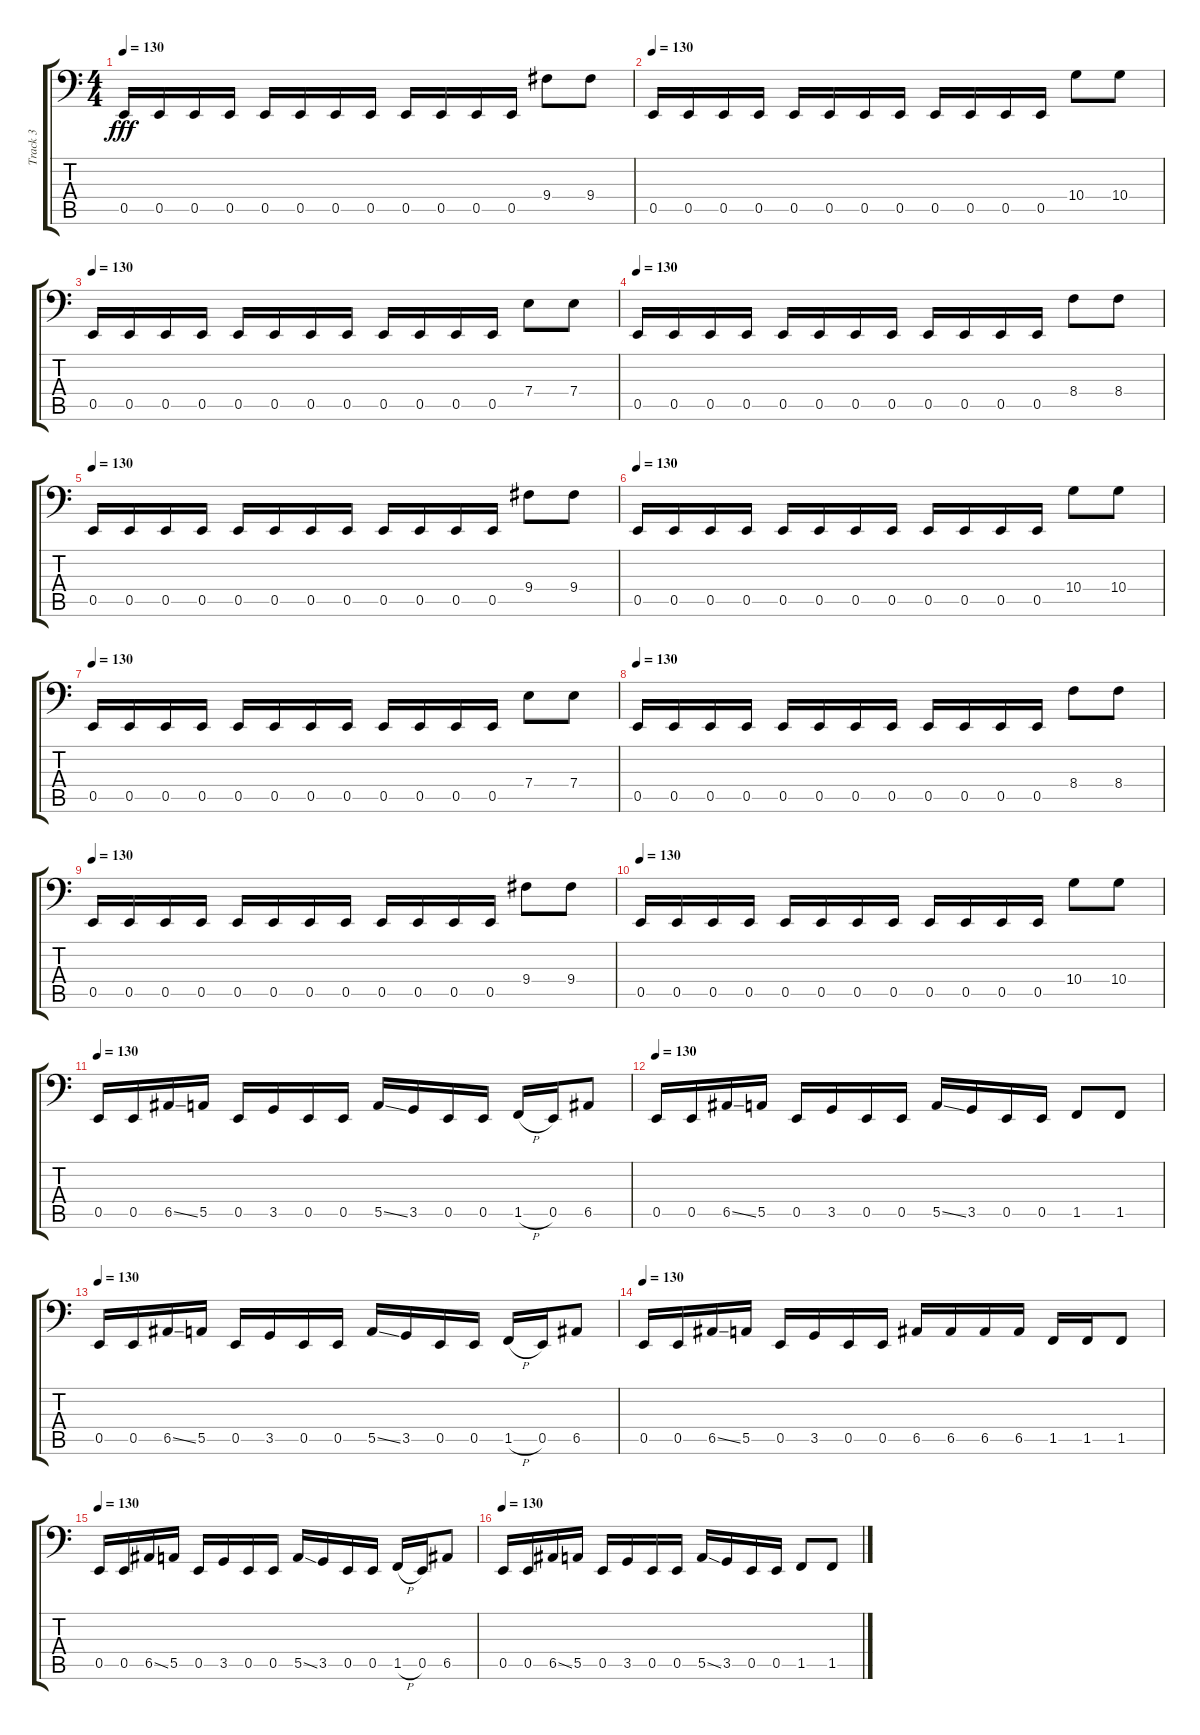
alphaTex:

\track ("Track 3" "Track 3") {instrument electricbasspick}
\staff {score tabs}
\tuning (C3 G2 D2 A1 E1 B0) {hide}
\ts (4 4)
\tempo 130
\clef f4
\ks c
0.5.16{dy fff} 0.5.16 0.5.16 0.5.16 0.5.16 0.5.16 0.5.16 0.5.16 0.5.16 0.5.16 0.5.16 0.5.16 9.4.8 9.4.8 |
\tempo 130
0.5.16 0.5.16 0.5.16 0.5.16 0.5.16 0.5.16 0.5.16 0.5.16 0.5.16 0.5.16 0.5.16 0.5.16 10.4.8 10.4.8 |
\tempo 130
0.5.16 0.5.16 0.5.16 0.5.16 0.5.16 0.5.16 0.5.16 0.5.16 0.5.16 0.5.16 0.5.16 0.5.16 7.4.8 7.4.8 |
\tempo 130
0.5.16 0.5.16 0.5.16 0.5.16 0.5.16 0.5.16 0.5.16 0.5.16 0.5.16 0.5.16 0.5.16 0.5.16 8.4.8 8.4.8 |
\tempo 130
0.5.16 0.5.16 0.5.16 0.5.16 0.5.16 0.5.16 0.5.16 0.5.16 0.5.16 0.5.16 0.5.16 0.5.16 9.4.8 9.4.8 |
\tempo 130
0.5.16 0.5.16 0.5.16 0.5.16 0.5.16 0.5.16 0.5.16 0.5.16 0.5.16 0.5.16 0.5.16 0.5.16 10.4.8 10.4.8 |
\tempo 130
0.5.16 0.5.16 0.5.16 0.5.16 0.5.16 0.5.16 0.5.16 0.5.16 0.5.16 0.5.16 0.5.16 0.5.16 7.4.8 7.4.8 |
\tempo 130
0.5.16 0.5.16 0.5.16 0.5.16 0.5.16 0.5.16 0.5.16 0.5.16 0.5.16 0.5.16 0.5.16 0.5.16 8.4.8 8.4.8 |
\tempo 130
0.5.16 0.5.16 0.5.16 0.5.16 0.5.16 0.5.16 0.5.16 0.5.16 0.5.16 0.5.16 0.5.16 0.5.16 9.4.8 9.4.8 |
\tempo 130
0.5.16 0.5.16 0.5.16 0.5.16 0.5.16 0.5.16 0.5.16 0.5.16 0.5.16 0.5.16 0.5.16 0.5.16 10.4.8 10.4.8 |
\tempo 130
0.5.16 0.5.16 6.5{ss}.16 5.5.16 0.5.16 3.5.16 0.5.16 0.5.16 5.5{ss}.16 3.5.16 0.5.16 0.5.16 1.5{h}.16 0.5.16 6.5.8 |
\tempo 130
0.5.16 0.5.16 6.5{ss}.16 5.5.16 0.5.16 3.5.16 0.5.16 0.5.16 5.5{ss}.16 3.5.16 0.5.16 0.5.16 1.5.8 1.5.8 |
\tempo 130
0.5.16 0.5.16 6.5{ss}.16 5.5.16 0.5.16 3.5.16 0.5.16 0.5.16 5.5{ss}.16 3.5.16 0.5.16 0.5.16 1.5{h}.16 0.5.16 6.5.8 |
\tempo 130
0.5.16 0.5.16 6.5{ss}.16 5.5.16 0.5.16 3.5.16 0.5.16 0.5.16 6.5.16 6.5.16 6.5.16 6.5.16 1.5.16 1.5.16 1.5.8 |
\tempo 130
0.5.16 0.5.16 6.5{ss}.16 5.5.16 0.5.16 3.5.16 0.5.16 0.5.16 5.5{ss}.16 3.5.16 0.5.16 0.5.16 1.5{h}.16 0.5.16 6.5.8 |
\tempo 130
0.5.16 0.5.16 6.5{ss}.16 5.5.16 0.5.16 3.5.16 0.5.16 0.5.16 5.5{ss}.16 3.5.16 0.5.16 0.5.16 1.5.8 1.5.8
